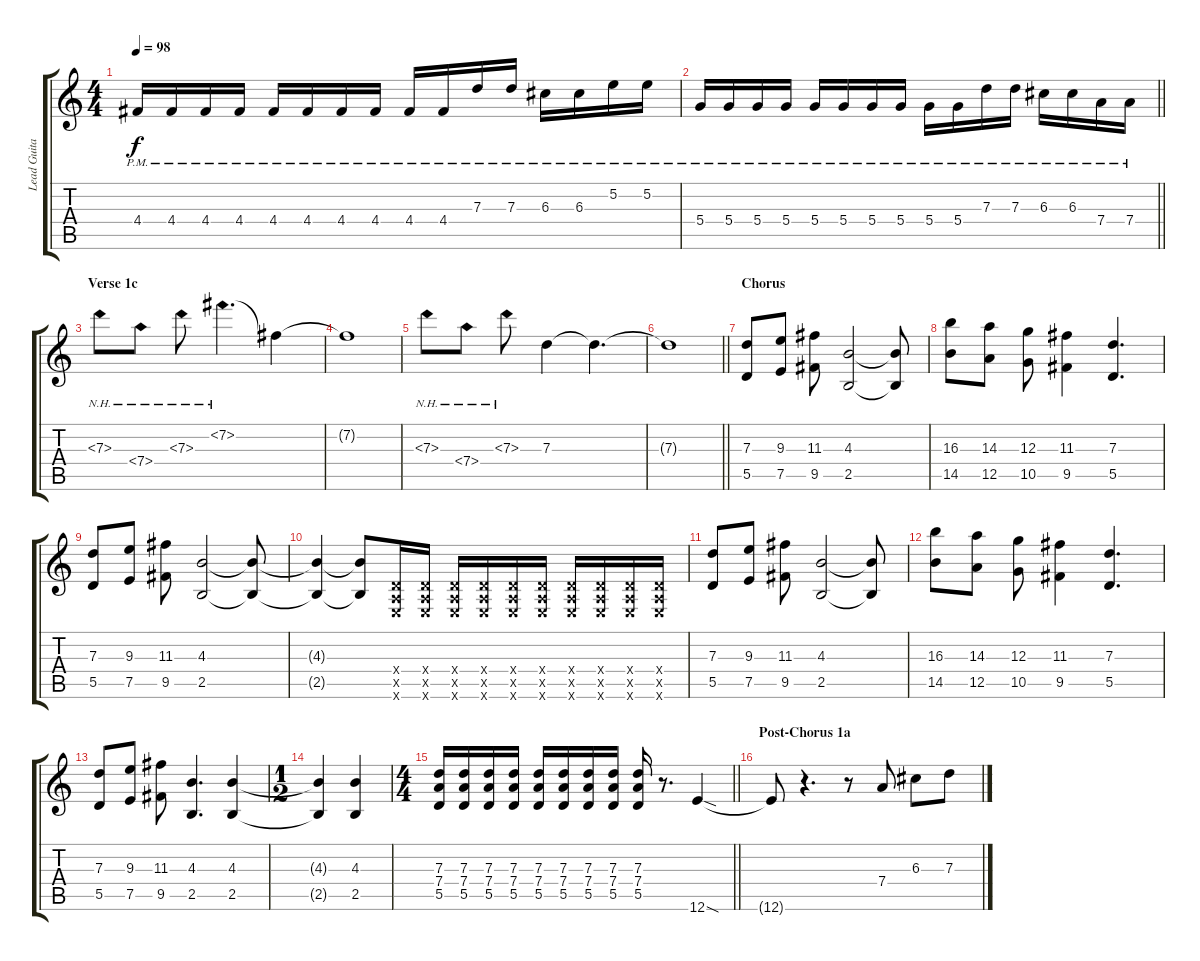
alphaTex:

\track ("Lead Guitar" "Lead Guita") {instrument overdrivenguitar}
\staff {score tabs}
\tuning (E4 B3 G3 D3 A2 E2) {hide}
\ts (4 4)
\tempo 98
\clef g2
\ks c
4.4{pm}.16{dy f} 4.4{pm}.16 4.4{pm}.16 4.4{pm}.16 4.4{pm}.16 4.4{pm}.16 4.4{pm}.16 4.4{pm}.16 4.4{pm}.16 4.4{pm}.16 7.3{pm}.16 7.3{pm}.16 6.3{pm}.16 6.3{pm}.16 5.2{pm}.16 5.2{pm}.16 |
\barLineRight lightlight
5.4{pm}.16 5.4{pm}.16 5.4{pm}.16 5.4{pm}.16 5.4{pm}.16 5.4{pm}.16 5.4{pm}.16 5.4{pm}.16 5.4{pm}.16 5.4{pm}.16 7.3{pm}.16 7.3{pm}.16 6.3{pm}.16 6.3{pm}.16 7.4{pm}.16 7.4{pm}.16 |
\section ("" "Verse 1c")
7.3{nh}.8 7.4{nh}.8 7.3{nh}.8 7.2{nh}.4{d} 7.2{t}.4 |
7.2{t}.1 |
7.3{nh}.8 7.4{nh}.8 7.3{nh}.8 7.3.4 7.3{t}.4{d} |
\barLineRight lightlight
7.3{t}.1 |
\section ("" "Chorus")
(7.3 5.5).8 (9.3 7.5).8 (11.3 9.5).8 (4.3 2.5).2 (4.3{t} 2.5{t}).8 |
(16.3 14.5).8 (14.3 12.5).8 (12.3 10.5).8 (11.3 9.5).4 (7.3 5.5).4{d} |
(7.3 5.5).8 (9.3 7.5).8 (11.3 9.5).8 (4.3 2.5).2 (4.3{t} 2.5{t}).8 |
(4.3{t} 2.5{t}).4 (4.3{t} 2.5{t}).8 (0.4{x} 0.5{x} 0.6{x}).16 (0.4{x} 0.5{x} 0.6{x}).16 (0.4{x} 0.5{x} 0.6{x}).16 (0.4{x} 0.5{x} 0.6{x}).16 (0.4{x} 0.5{x} 0.6{x}).16 (0.4{x} 0.5{x} 0.6{x}).16 (0.4{x} 0.5{x} 0.6{x}).16 (0.4{x} 0.5{x} 0.6{x}).16 (0.4{x} 0.5{x} 0.6{x}).16 (0.4{x} 0.5{x} 0.6{x}).16 |
(7.3 5.5).8 (9.3 7.5).8 (11.3 9.5).8 (4.3 2.5).2 (4.3{t} 2.5{t}).8 |
(16.3 14.5).8 (14.3 12.5).8 (12.3 10.5).8 (11.3 9.5).4 (7.3 5.5).4{d} |
(7.3 5.5).8 (9.3 7.5).8 (11.3 9.5).8 (4.3 2.5).4{d} (4.3 2.5).4 |
\ts (1 2)
(4.3{t} 2.5{t}).4 (4.3 2.5).4 |
\ts (4 4)
\barLineRight lightlight
(7.3 7.4 5.5).16 (7.3 7.4 5.5).16 (7.3 7.4 5.5).16 (7.3 7.4 5.5).16 (7.3 7.4 5.5).16 (7.3 7.4 5.5).16 (7.3 7.4 5.5).16 (7.3 7.4 5.5).16 (7.3 7.4 5.5).16 r.8{d} 12.6{sod}.4 |
\section ("" "Post-Chorus 1a")
12.6{t}.8 r.4{d} r.8 7.4.8 6.3.8 7.3.8
